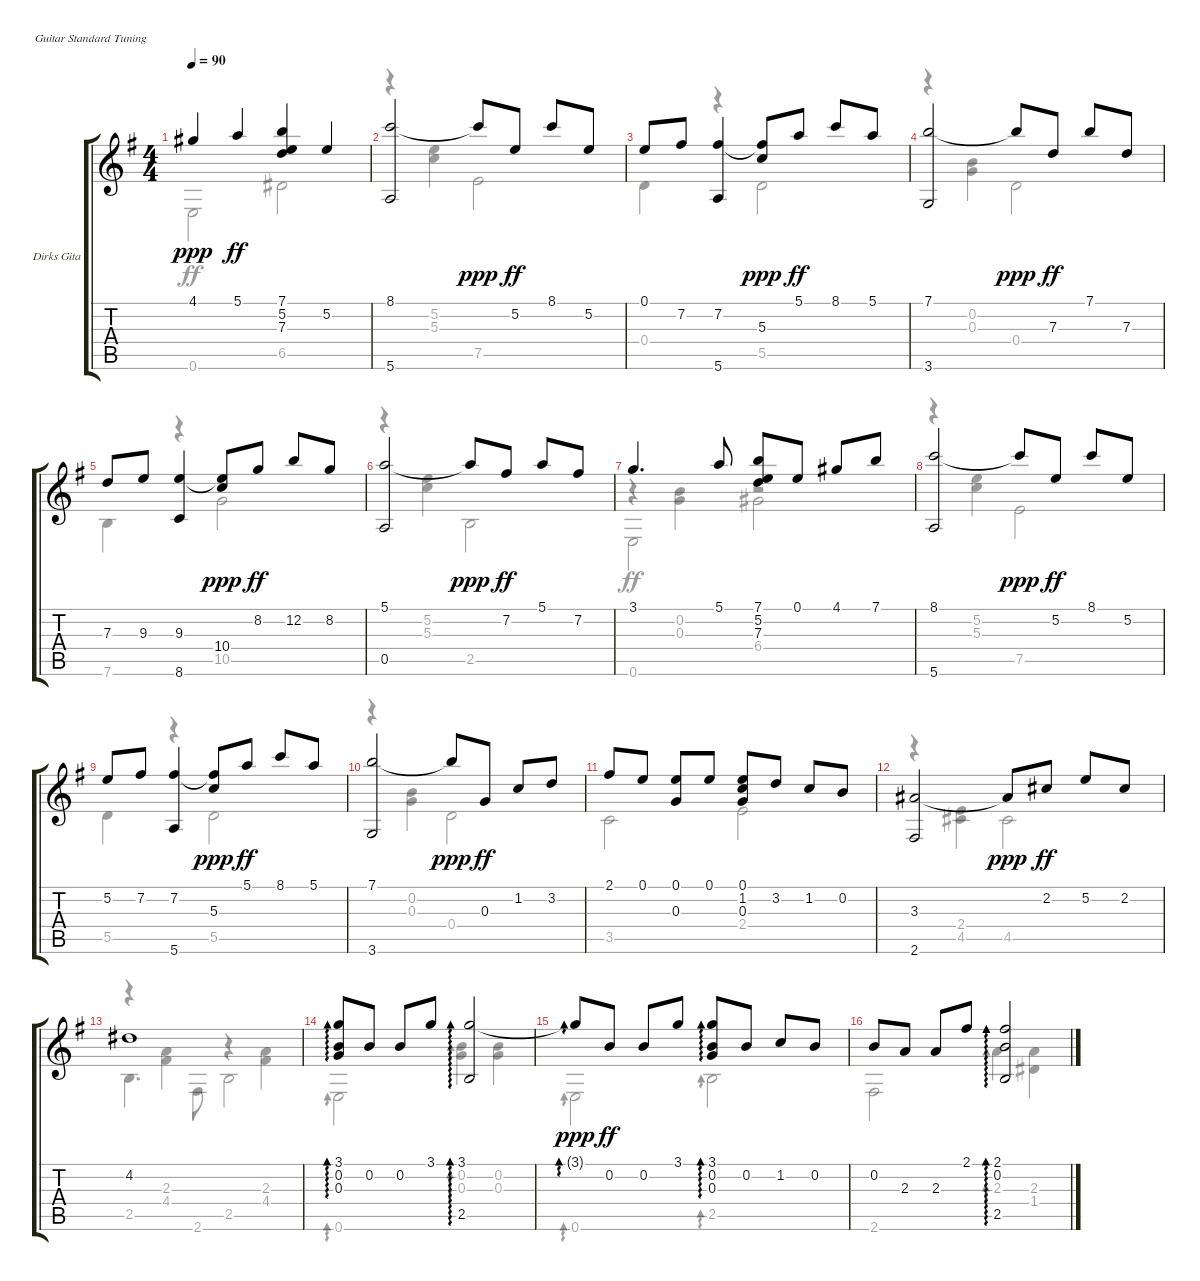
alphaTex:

\bracketExtendMode groupsimilarinstruments
\firstSystemTrackNameOrientation horizontal
\otherSystemsTrackNameOrientation horizontal
\track ("Dirks Gitarre" "Dirks Gita") {instrument acousticguitarnylon}
\staff {score tabs}
\tuning (E4 B3 G3 D3 A2 E2)
\voice
\ts (4 4)
\tempo 90
\clef g2
\ks g
4.1{t}.4{dy ppp} 5.1.4{dy ff} (7.1 5.2 7.3).4 5.2.4 |
(8.1 5.6).2 8.1{t}.8{dy ppp} 5.2.8{dy ff} 8.1.8 5.2.8 |
0.1.8 7.2.8 (7.2 5.6).4 (7.2{t} 5.3).8{dy ppp} 5.1.8{dy ff} 8.1.8 5.1.8 |
(7.1 3.6).2 7.1{t}.8{dy ppp} 7.3.8{dy ff} 7.1.8 7.3.8 |
7.3.8 9.3.8 (9.3 8.6).4 (9.3{t} 10.4).8{dy ppp} 8.2.8{dy ff} 12.2.8 8.2.8 |
(5.1 0.5).2 5.1{t}.8{dy ppp} 7.2.8{dy ff} 5.1.8 7.2.8 |
3.1.4{d} 5.1.8 (7.1 5.2 7.3).8 0.1.8 4.1.8 7.1.8 |
(8.1 5.6).2 8.1{t}.8{dy ppp} 5.2.8{dy ff} 8.1.8 5.2.8 |
5.2.8 7.2.8 (7.2 5.6).4 (7.2{t} 5.3).8{dy ppp} 5.1.8{dy ff} 8.1.8 5.1.8 |
(7.1 3.6).2 7.1{t}.8{dy ppp} 0.3.8{dy ff} 1.2.8 3.2.8 |
2.1.8 0.1.8 (0.1 0.3).8 0.1.8 (0.1 1.2 0.3).8 3.2.8 1.2.8 0.2.8 |
(3.3 2.6).2 3.3{t}.8{dy ppp} 2.2.8{dy ff} 5.2.8 2.2.8 |
4.2.1 |
(3.1 0.2 0.3).8{ad 0} 0.2.8 0.2.8 3.1.8 (3.1 2.5).2{ad 0} |
3.1{t}.8{ad 0 dy ppp} 0.2.8{dy ff} 0.2.8 3.1.8 (3.1 0.2 0.3).8{ad 0} 0.2.8 1.2.8 0.2.8 |
0.2.8 2.3.8 2.3.8 2.1.8 (2.1 0.2 2.5).2{ad 0}
\voice
\clef g2
\ottava regular
\simile none
\ks g
0.6.2{dy ff} 6.5.2 |
r.4 (5.2 5.3).4 7.5.2 |
0.4.4 r.4 5.5.2 |
r.4 (0.2 0.3).4 0.4.2 |
7.6.4 r.4 10.5.2 |
r.4 (5.2 5.3).4 2.5.2 |
r.4 (0.2 0.3).4 6.4.2 |
r.4 (5.2 5.3).4 7.5.2 |
5.5.4 r.4 5.5.2 |
r.4 (0.2 0.3).4 0.4.2 |
3.5.2 2.4.2 |
r.4 (2.4 4.5).4 4.5.2 |
r.4 (2.3 4.4).4 r.4 (2.3 4.4).4 |
0.6.2{ad 0} (0.2 0.3).4{ad 0} (0.2 0.3).4 |
0.6.2{ad 0} 2.5.2{ad 0} |
2.6.2 2.3.4{ad 0} (2.3 1.4).4
\voice
\clef g2
\ottava regular
\simile none
\ks g
|
|
|
|
|
|
0.6.2 r.2 |
|
|
|
|
|
2.5.4{d} 2.6.8 2.5.2 |
|
|
